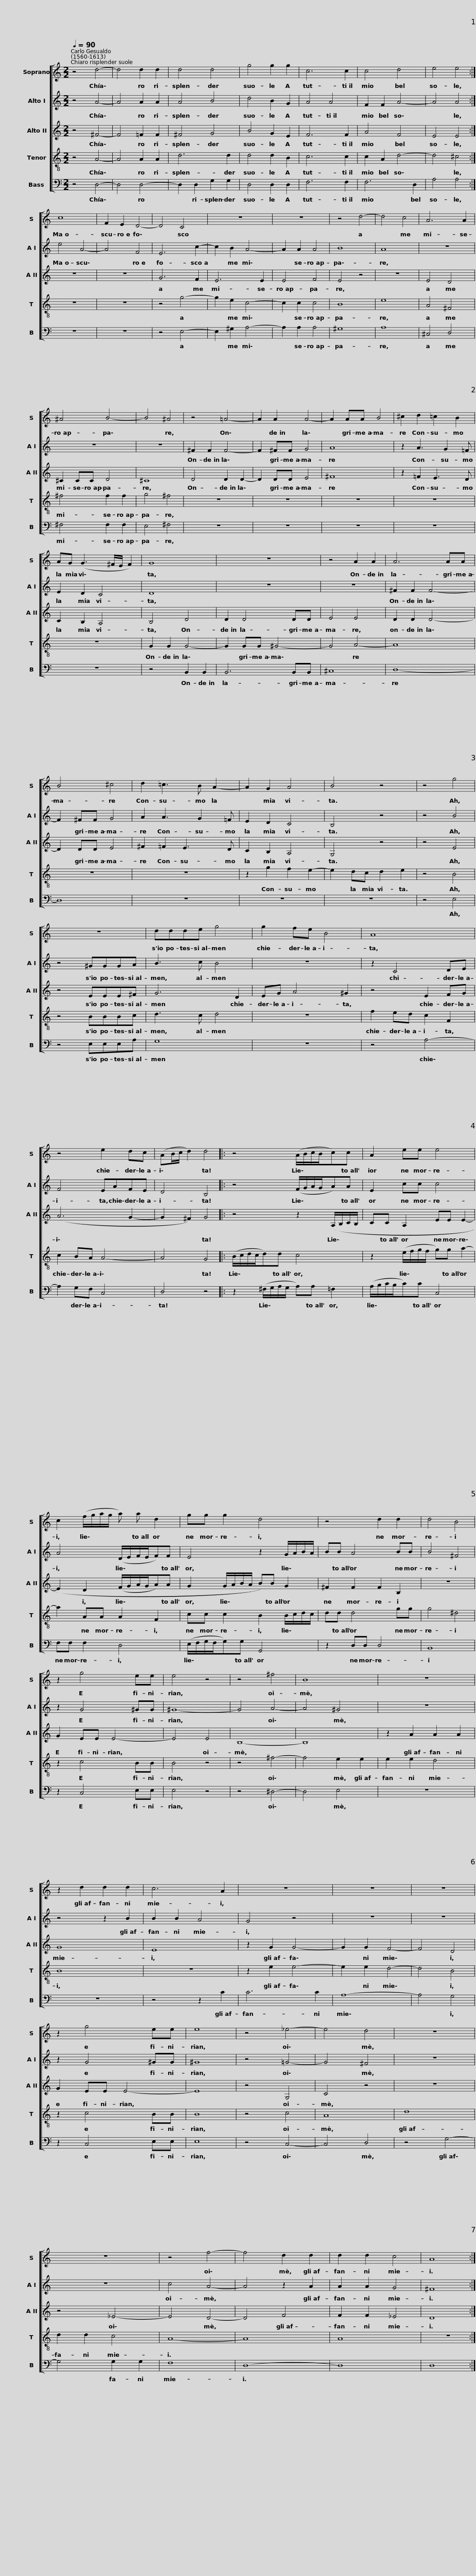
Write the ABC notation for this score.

X:1
%%score [ 1 2 3 4 5 ]
L:1/8
Q:1/4=90
M:2/2
I:linebreak $
K:C
V:1 treble
V:2 treble
V:3 treble
V:4 treble-8
V:5 bass
V:1
 z4 d4- | d4 d2 d2 | d4 d4 | g4 g2 g2 | c6 c2 | %5
 c4 d4 |$ e4 e4 :| c8 | F2 E2 D4- | D4 C4 | %10
 z8 | z8 | z4 d4- |$ d4 c4 | A6 A2 | %15
 ^A4 B4- | B4 ^A4 | z4 =A4- | A2 A2 A4- |$ A2 AA B4 | %20
 ^c2 d2 =c2 B2 | AG (G3 ^F/E/ F2) | G8 | z8 |$ z4 A2 A2 | %25
 A6 AA | B4 ^c4 | d2 =c3 B A2- | A2 G2 A4 |$ B4 z4 | %30
 z4 g4 | z8 | ddde g4 | g2 fe B4 |$ A8 | %35
 z4 e2 dc | (AB/c/ d2) d4 |: z4 (A/B/c/B/c)c |$ A2 ee e4 | c2 (f/g/a/g/ a) a d2 | %40
 gg g2 d4 |$ z4 d2 d2 | d4 B4 | z2 g4 ee | e4 z4 | %45
 z4 ^f4 |$ B8 | z8 | z2 d2 d2 d2 | c6 A2 | %50
 z8 | z8 |$ z8 | z2 g4 ee | e8 | %55
 z4 _e4- | e4 d4 | z8 |$ z8 | z4 f4- | %60
 f4 d2 d2 | d2 d2 c4 | A8 :| %63
V:2
 z4 A4- | A4 A2 A2 | A4 B4 | d4 B2 G2 | A4 A4 | %5
 F2 F2 A4- |$ A4 A4 :| e4 A4- | A4 F4 | E6 c2- | %10
 c2 B2 A4- | A2 A2 A4 | B8 |$ A8 | z8 | %15
 z8 | z8 | ^F2 F2 F4- | F2 ^FF G4 |$ A8 | %20
 z2 A3 G2 !courtesy!=F | E2 D2 C4 | D8 | z8 |$ z8 | %25
 ^F2 F2 F4- | F2 ^FF G4 | A2 A3 G2 !courtesy!=F | E2 D2 C4 |$ B,4 z4 | %30
 z4 B4 | z4 ^GGGA | B3 c B4 | z8 |$ z2 C4 DE | %35
 F4 EAFE | D4 B,4 |: z4 (F/G/A/G/A)A |$ E2 cc c4 | A4 (D/E/F/E/F)F | %40
 E4 z2 G/A/B/A/ |$ BB A4 BB | B4 ^F4 | z2 G4 ^GG | ^G8- | %45
 G4 A4- |$ A4 ^G4 | z8 | z4 z2 B2 | B2 B2 A4 | %50
 G4 z4 | z8 |$ z8 | z2 G4 ^GG | ^G8 | %55
 z4 =G4- | G4 ^F4 | z8 |$ z8 | c4 A4- | %60
 A4 z2 A2 | A2 A2 G4 | ^F8 :| %63
V:3
 z4 ^F4- | F4 =F2 F2 | ^F4 G4 | B4 G2 E2 | F6 F2 | %5
 A4 F4 |$ E4 E4 :| z8 | z8 | G6 F2 | %10
 E6 E2 | E4 F4 | E4 z4 |$ z8 | E4 D4 | %15
 ^C2 CC D4 | ^C8 | D4 D2 D2- | D2 DD E4 |$ ^F8 | %20
 z2 !courtesy!=F2 E3 D | C2 B,2 A,4 | B,4 D4 | D2 D4 DD |$ E4 E4 | %25
 D2 D2 D4- | D2 DD E4 | ^F2 =F2 E3 D | C2 B,2 A,4 |$ G,4 z4 | %30
 z4 E4 | z4 EEE^F | G6 D2 | EG A4 ^G2 |$ z4 E2 FG | %35
 (A6 G2- | G2 ^F2) G4 |: z4 z2 (A,/B,/C/B,/ |$ CC A,2 EE E2- | E2 D2 (F/G/A/G/A)A | %40
 G2 G/A/B/A/ B)B G2 |$ ^F2 F2 F2 B,2 | z8 | G2 EE E4- | E4 E4 | %45
 B,8- |$ B,8 | z2 A2 A2 A2 | G8 | E8 | %50
 z2 G2 G4- | G2 G2 F4- |$ F4 D4 | G2 EE E4- | E8 | %55
 z4 G,4 | C4 z4 | z8 |$ z4 _E4- | E4 D4- | %60
 D4 F4 | F2 F2 _E4 | D8 :| %63
V:4
 z4 A4- | A4 A2 A2 | d6 d2 | d4 d2 B2 | c6 c2 | %5
 c2 A2 d4- |$ d4 ^c4 :| z8 | z8 | z4 g4- | %10
 g2 e2 c4- | c2 c2 c4 | B8 |$ e8 | A4 ^F4 | %15
 ^f4 f2 f2 | g4 ^f4 | z8 | z8 |$ z8 | %20
 z8 | z8 | G2 G2 G4- | G2 GG ^G4- |$ G4 A4- | %25
 A8 | z8 | z8 | z2 g2 f2 e2- |$ e2 dc d2 e2 | %30
 z4 B4 | z4 BBBc | d3 c d4 | z8 |$ f2 ed c2 F2 | %35
 c2 BA A4- | A4 G4 |: (B/c/d/c/d)d c4 |$ z2 (e/f/g/f/ g)g a2- | a2 AA A2 F2 | %40
 cc c2 B2 B/c/d/c/ |$ dd d4 gg | g4 ^d4 | z2 c4 BB | B4 z4 | %45
 z4 ^f4- |$ f4 e2 e2 | e2 e2 d4 | B8 | z8 | %50
 z2 e2 e4- | e2 e2 d4- |$ d4 B4 | z2 c4 BB | B8 | %55
 z4 c4 | A8 | d8 |$ d2 d2 c4 | A8- | %60
 A8 | A8 | z8 :| %63
V:5
 z4 D,4- | D,4 D,4- | D,2 D,2 G,2 G,2 | D,4 D,2 D,2 | F,6 F,2 | %5
 F,6 D,2 |$ A,4 A,4 :| z8 | z8 | z4 E,4- | %10
 E,2 ^G,2 A,4- | A,2 A,2 A,4 | ^G,8 |$ A,8 | ^C,4 D,4 | %15
 ^F,4 F,2 F,2 | E,4 ^F,4 | z8 | z8 |$ z8 | %20
 z8 | z8 | z4 B,,2 B,,2 | B,,6 B,,B,, |$ ^C,8 | %25
 D,8- | D,8 | z8 | z8 |$ z8 | %30
 z4 E,4 | z4 E,E,E,A, | G,8 | z8 |$ z4 A,4- | %35
 A,2 G,F, C,4 | D,4 z4 |: z2 (^F,/G,/A,/G,/ A,)A, =F,2 |$ (A,/B,/C/B,/C)C C,4 | F,F, F,2 D,4 | %40
 (E,/F,/G,/F,/G,)G, G,,4 |$ z2 D,D, D,4 | B,,8 | z2 C,4 E,E, | E,4 z4 | %45
 z4 ^D,4- |$ D,4 E,4 | z8 | z8 | z4 z2 C2 | %50
 C6 C2 | A,8- |$ A,4 G,4 | z2 C,4 E,E, | E,8 | %55
 z4 C,4- | C,4 D,4 | z4 G,4- |$ G,4 G,2 G,2 | F,8 | %60
 D,8- | D,8 | D,8 :| %63
